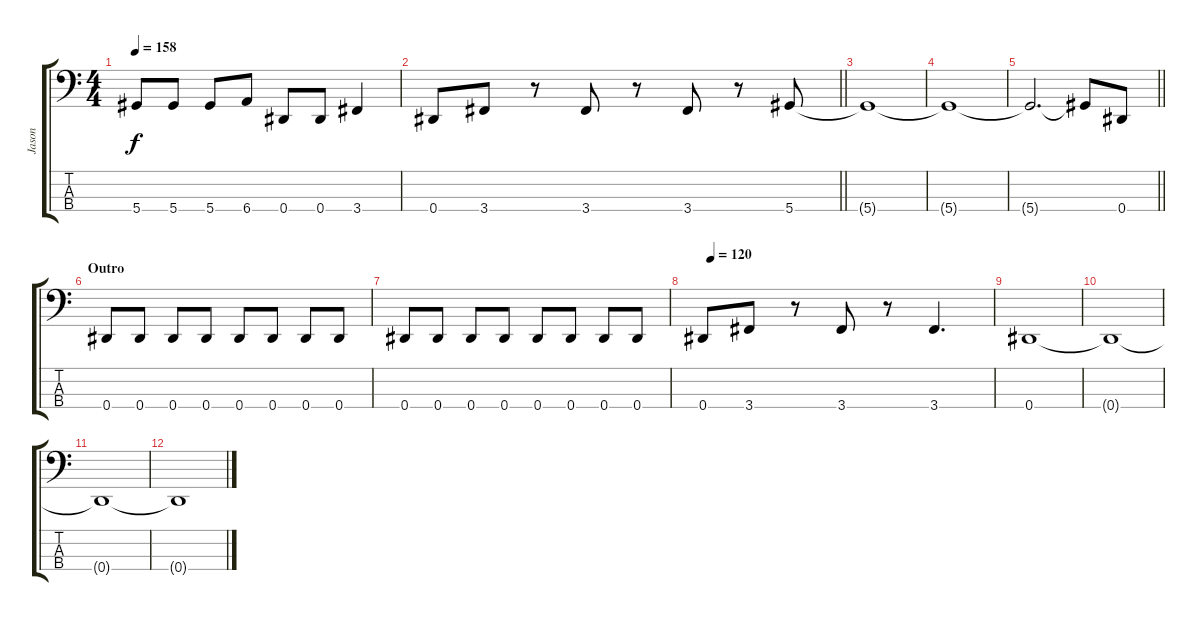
\track ("Jason" "Jason") {instrument electricbassfinger}
\staff {score tabs}
\tuning (Gb2 Db2 Ab1 Eb1) {hide}
\ts (4 4)
\tempo 158
\clef f4
\ks c
5.4.8{dy f} 5.4.8 5.4.8 6.4.8 0.4.8 0.4.8 3.4.4 |
\barLineRight lightlight
0.4.8 3.4.8 r.8 3.4.8 r.8 3.4.8 r.8 5.4.8 |
5.4{t}.1 |
5.4{t}.1 |
\barLineRight lightlight
5.4{t}.2{d} 5.4{t}.8 0.4.8 |
\section ("" "Outro")
0.4.8 0.4.8 0.4.8 0.4.8 0.4.8 0.4.8 0.4.8 0.4.8 |
0.4.8 0.4.8 0.4.8 0.4.8 0.4.8 0.4.8 0.4.8 0.4.8 |
\tempo (120 0.03125)
0.4.8 3.4.8 r.8 3.4.8 r.8 3.4.4{d} |
0.4.1 |
0.4{t}.1 |
0.4{t}.1 |
0.4{t}.1
